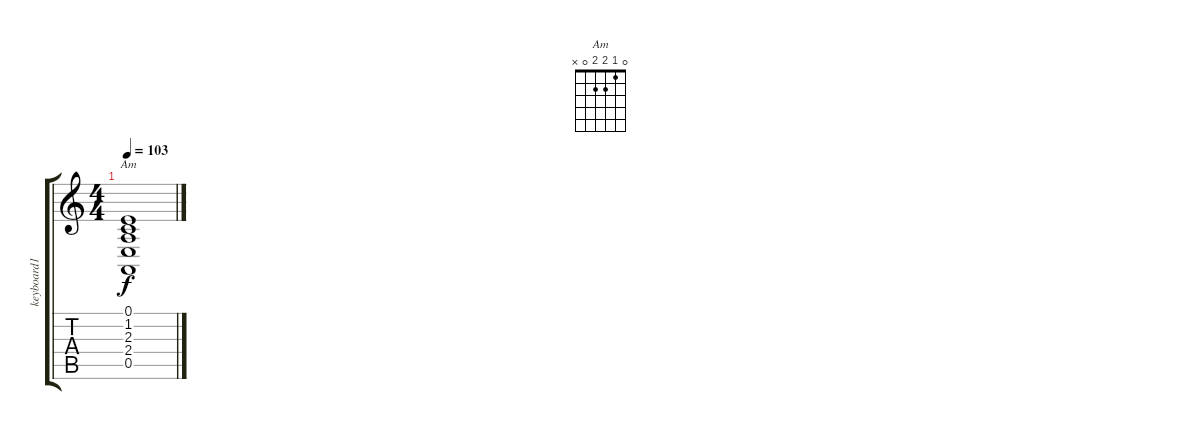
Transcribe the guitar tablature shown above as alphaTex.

\track ("keyboard1" "keyboard1") {instrument pad2warm}
\staff {score tabs}
\tuning (E4 B3 G3 D3 A2 E2) {hide}
\chord ("Am" 0 1 2 2 0 x)
\ts (4 4)
\tempo 103
\clef g2
\ks c
(0.1 1.2 2.3 2.4 0.5).1{ch "Am" dy f}
